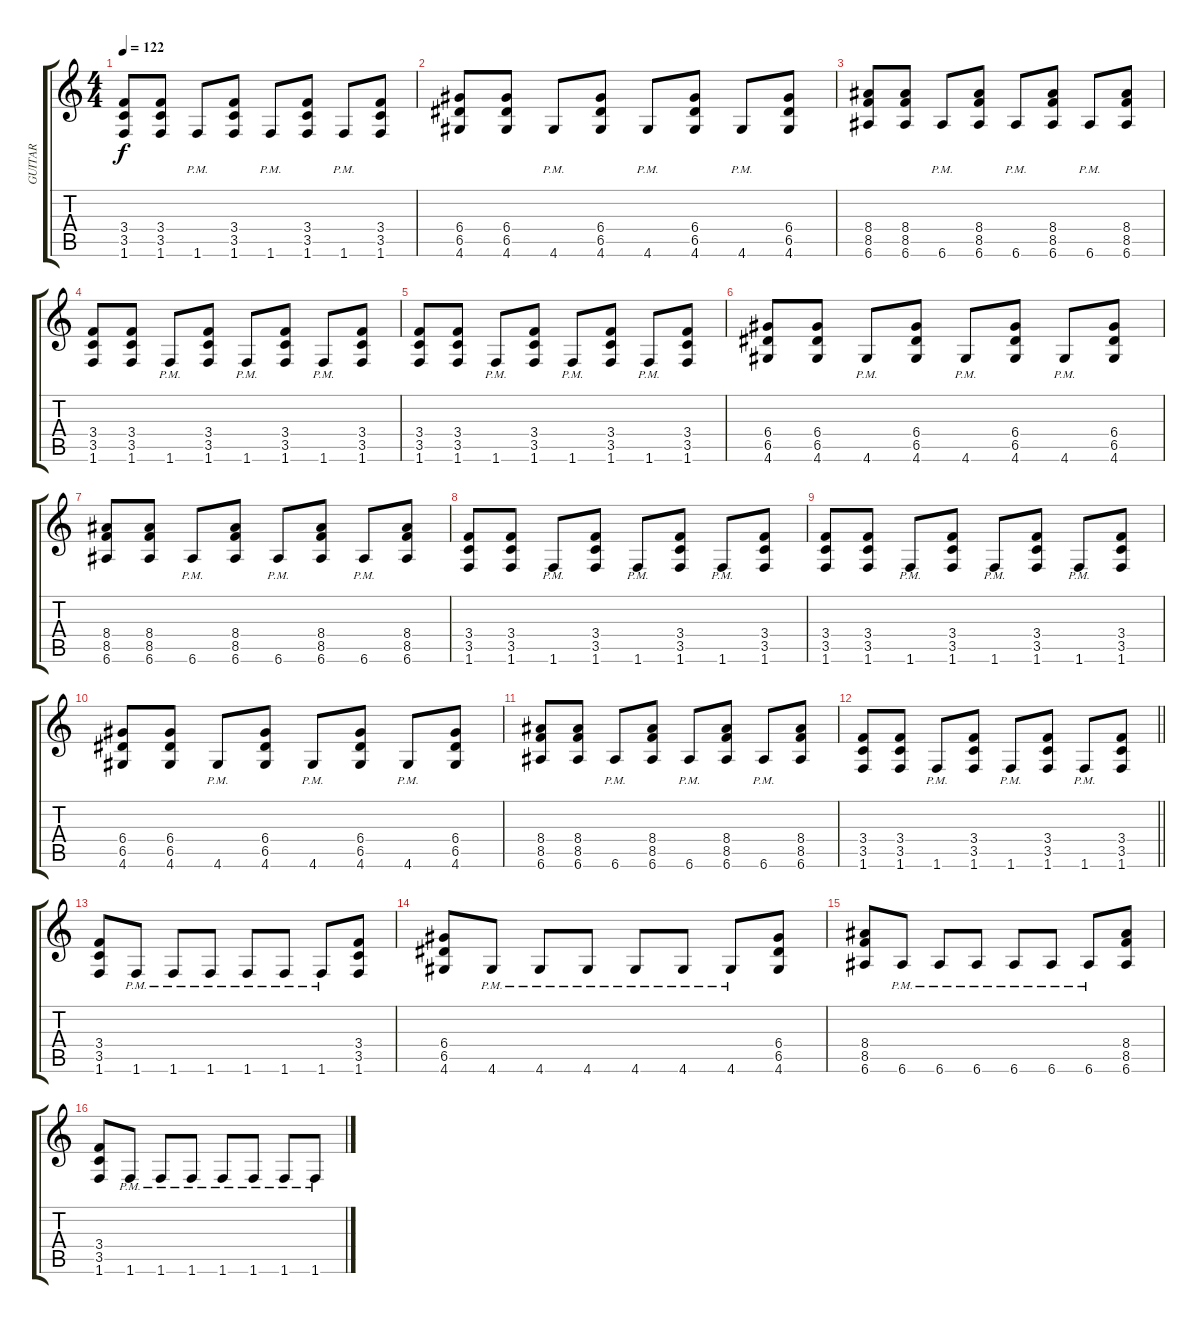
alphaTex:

\track ("GUITAR" "GUITAR") {instrument overdrivenguitar}
\staff {score tabs}
\tuning (E4 B3 G3 D3 A2 E2) {hide}
\ts (4 4)
\tempo 122
\clef g2
\ks c
(3.4 3.5 1.6).8{dy f} (3.4 3.5 1.6).8 1.6{pm}.8 (3.4 3.5 1.6).8 1.6{pm}.8 (3.4 3.5 1.6).8 1.6{pm}.8 (3.4 3.5 1.6).8 |
(6.4 6.5 4.6).8 (6.4 6.5 4.6).8 4.6{pm}.8 (6.4 6.5 4.6).8 4.6{pm}.8 (6.4 6.5 4.6).8 4.6{pm}.8 (6.4 6.5 4.6).8 |
(8.4 8.5 6.6).8 (8.4 8.5 6.6).8 6.6{pm}.8 (8.4 8.5 6.6).8 6.6{pm}.8 (8.4 8.5 6.6).8 6.6{pm}.8 (8.4 8.5 6.6).8 |
(3.4 3.5 1.6).8 (3.4 3.5 1.6).8 1.6{pm}.8 (3.4 3.5 1.6).8 1.6{pm}.8 (3.4 3.5 1.6).8 1.6{pm}.8 (3.4 3.5 1.6).8 |
(3.4 3.5 1.6).8 (3.4 3.5 1.6).8 1.6{pm}.8 (3.4 3.5 1.6).8 1.6{pm}.8 (3.4 3.5 1.6).8 1.6{pm}.8 (3.4 3.5 1.6).8 |
(6.4 6.5 4.6).8 (6.4 6.5 4.6).8 4.6{pm}.8 (6.4 6.5 4.6).8 4.6{pm}.8 (6.4 6.5 4.6).8 4.6{pm}.8 (6.4 6.5 4.6).8 |
(8.4 8.5 6.6).8 (8.4 8.5 6.6).8 6.6{pm}.8 (8.4 8.5 6.6).8 6.6{pm}.8 (8.4 8.5 6.6).8 6.6{pm}.8 (8.4 8.5 6.6).8 |
(3.4 3.5 1.6).8 (3.4 3.5 1.6).8 1.6{pm}.8 (3.4 3.5 1.6).8 1.6{pm}.8 (3.4 3.5 1.6).8 1.6{pm}.8 (3.4 3.5 1.6).8 |
(3.4 3.5 1.6).8 (3.4 3.5 1.6).8 1.6{pm}.8 (3.4 3.5 1.6).8 1.6{pm}.8 (3.4 3.5 1.6).8 1.6{pm}.8 (3.4 3.5 1.6).8 |
(6.4 6.5 4.6).8 (6.4 6.5 4.6).8 4.6{pm}.8 (6.4 6.5 4.6).8 4.6{pm}.8 (6.4 6.5 4.6).8 4.6{pm}.8 (6.4 6.5 4.6).8 |
(8.4 8.5 6.6).8 (8.4 8.5 6.6).8 6.6{pm}.8 (8.4 8.5 6.6).8 6.6{pm}.8 (8.4 8.5 6.6).8 6.6{pm}.8 (8.4 8.5 6.6).8 |
\barLineRight lightlight
(3.4 3.5 1.6).8 (3.4 3.5 1.6).8 1.6{pm}.8 (3.4 3.5 1.6).8 1.6{pm}.8 (3.4 3.5 1.6).8 1.6{pm}.8 (3.4 3.5 1.6).8 |
(3.4 3.5 1.6).8 1.6{pm}.8 1.6{pm}.8 1.6{pm}.8 1.6{pm}.8 1.6{pm}.8 1.6{pm}.8 (3.4 3.5 1.6).8 |
(6.4 6.5 4.6).8 4.6{pm}.8 4.6{pm}.8 4.6{pm}.8 4.6{pm}.8 4.6{pm}.8 4.6{pm}.8 (6.4 6.5 4.6).8 |
(8.4 8.5 6.6).8 6.6{pm}.8 6.6{pm}.8 6.6{pm}.8 6.6{pm}.8 6.6{pm}.8 6.6{pm}.8 (8.4 8.5 6.6).8 |
(3.4 3.5 1.6).8 1.6{pm}.8 1.6{pm}.8 1.6{pm}.8 1.6{pm}.8 1.6{pm}.8 1.6{pm}.8 1.6{pm}.8
